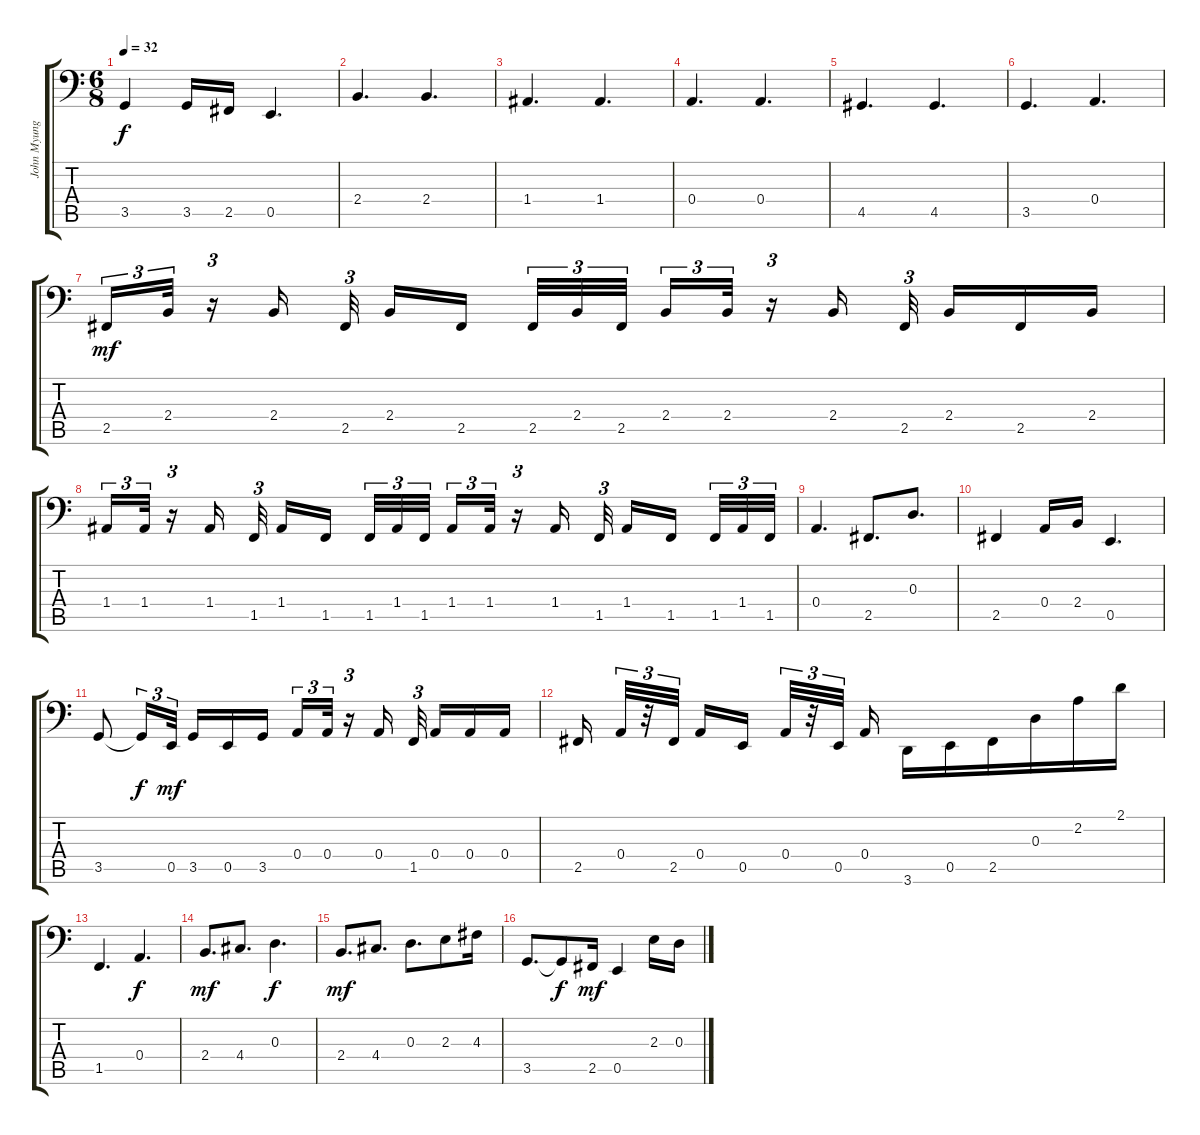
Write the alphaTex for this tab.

\track ("John Myung" "John Myung") {instrument electricbassfinger}
\staff {score tabs}
\tuning (C3 G2 D2 A1 E1 B0) {hide}
\ts (6 8)
\tempo 32
\clef f4
\ks c
3.5.4{dy f} 3.5.16 2.5.16 0.5.4{d} |
2.4.4{d} 2.4.4{d} |
1.4.4{d} 1.4.4{d} |
0.4.4{d} 0.4.4{d} |
4.5.4{d} 4.5.4{d} |
3.5.4{d} 0.4.4{d} |
2.5.16{tu (3 2) dy mf} 2.4.32{tu (3 2)} r.16{tu (3 2)} 2.4.16{beam splitsecondary} 2.5.32{tu (3 2) beam splitsecondary} 2.4.16 2.5.16{beam splitsecondary} 2.5.32{tu (3 2)} 2.4.32{tu (3 2)} 2.5.32{tu (3 2)} 2.4.16{tu (3 2)} 2.4.32{tu (3 2)} r.16{tu (3 2)} 2.4.16{beam splitsecondary} 2.5.32{tu (3 2) beam splitsecondary} 2.4.16 2.5.16 2.4.16 |
1.4.16{tu (3 2)} 1.4.32{tu (3 2)} r.16{tu (3 2)} 1.4.16{beam splitsecondary} 1.5.32{tu (3 2) beam splitsecondary} 1.4.16 1.5.16{beam splitsecondary} 1.5.32{tu (3 2)} 1.4.32{tu (3 2)} 1.5.32{tu (3 2)} 1.4.16{tu (3 2)} 1.4.32{tu (3 2)} r.16{tu (3 2)} 1.4.16{beam splitsecondary} 1.5.32{tu (3 2) beam splitsecondary} 1.4.16 1.5.16{beam splitsecondary} 1.5.32{tu (3 2)} 1.4.32{tu (3 2)} 1.5.32{tu (3 2)} |
0.4.4{d} 2.5.8{d} 0.3.8{d} |
2.5.4 0.4.16 2.4.16 0.5.4{d} |
3.5.8 3.5{t}.16{tu (3 2) dy f} 0.5.32{tu (3 2) dy mf beam splitsecondary} 3.5.16 0.5.16 3.5.16 0.4.16{tu (3 2)} 0.4.32{tu (3 2)} r.16{tu (3 2)} 0.4.16{beam splitsecondary} 1.5.32{tu (3 2) beam splitsecondary} 0.4.16 0.4.16 0.4.16 |
2.5.16 0.4.32{tu (3 2)} r.32{tu (3 2)} 2.5.32{tu (3 2) beam splitsecondary} 0.4.16 0.5.16{beam splitsecondary} 0.4.32{tu (3 2)} r.32{tu (3 2)} 0.5.32{tu (3 2)} 0.4.16 3.6.16 0.5.16 2.5.16 0.3.16 2.2.16 2.1.16 |
1.5.4{d} 0.4.4{d dy f} |
2.4.8{d dy mf} 4.4.8{d} 0.3.4{d dy f} |
2.4.8{d dy mf} 4.4.8{d} 0.3.8{d} 2.3.8 4.3.16 |
3.5.8{d} 3.5{t}.8{dy f} 2.5.16{dy mf} 0.5.4 2.3.16 0.3.16
